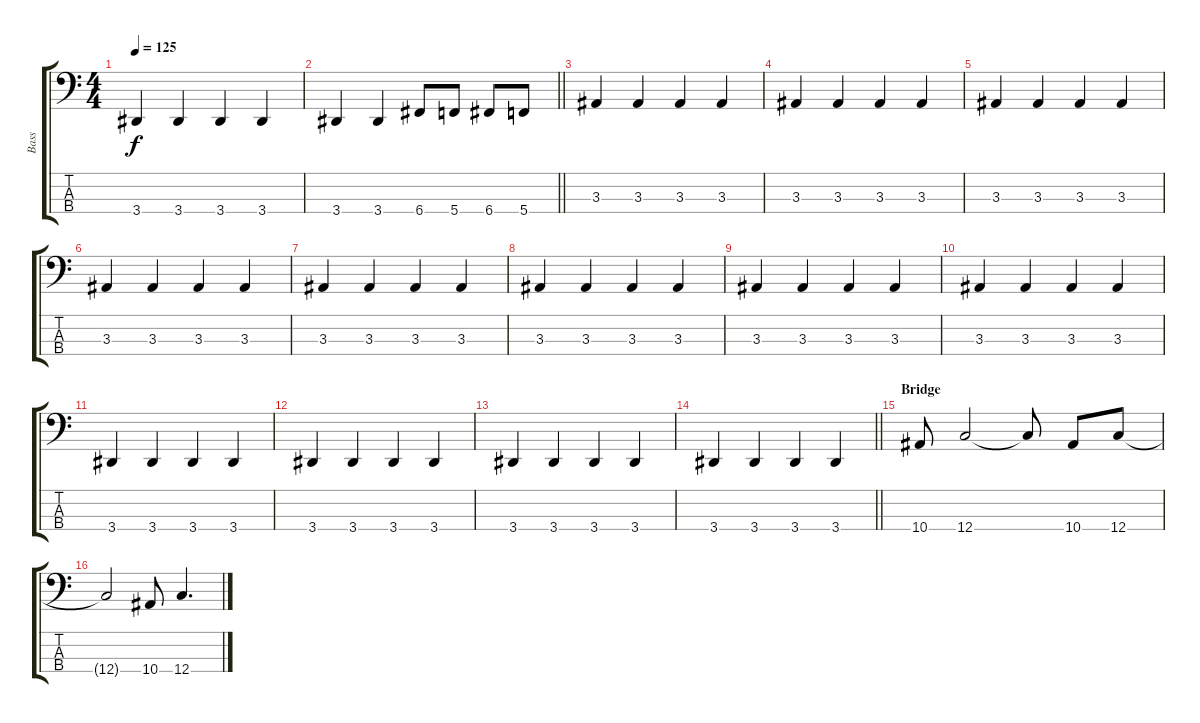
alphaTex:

\track ("Bass" "Bass") {instrument electricbassfinger}
\staff {score tabs}
\tuning (F2 C2 G1 C1) {hide}
\ts (4 4)
\tempo 125
\clef f4
\ks c
3.4.4{dy f} 3.4.4 3.4.4 3.4.4 |
\barLineRight lightlight
3.4.4 3.4.4 6.4.8 5.4.8 6.4.8 5.4.8 |
\section ("" "")
3.3.4 3.3.4 3.3.4 3.3.4 |
3.3.4 3.3.4 3.3.4 3.3.4 |
3.3.4 3.3.4 3.3.4 3.3.4 |
3.3.4 3.3.4 3.3.4 3.3.4 |
3.3.4 3.3.4 3.3.4 3.3.4 |
3.3.4 3.3.4 3.3.4 3.3.4 |
3.3.4 3.3.4 3.3.4 3.3.4 |
3.3.4 3.3.4 3.3.4 3.3.4 |
3.4.4 3.4.4 3.4.4 3.4.4 |
3.4.4 3.4.4 3.4.4 3.4.4 |
3.4.4 3.4.4 3.4.4 3.4.4 |
\barLineRight lightlight
3.4.4 3.4.4 3.4.4 3.4.4 |
\section ("" "Bridge")
10.4.8 12.4.2 12.4{t}.8 10.4.8 12.4.8 |
12.4{t}.2 10.4.8 12.4.4{d}
